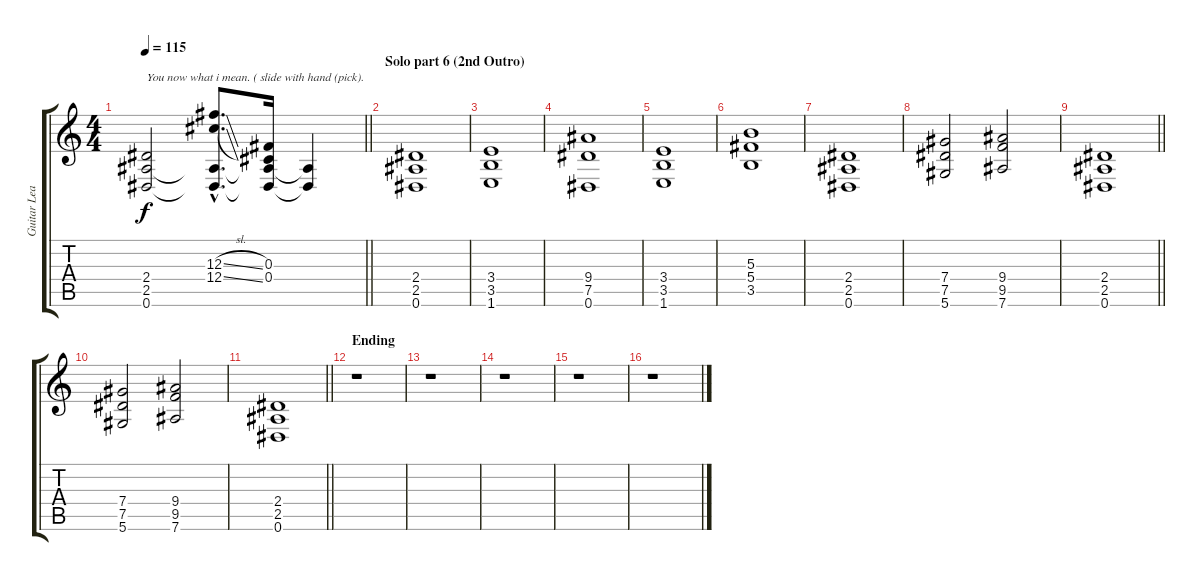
\track ("Guitar Lead 2" "Guitar Lea") {instrument overdrivenguitar}
\staff {score tabs}
\tuning (Eb4 Bb3 Gb3 Db3 Ab2 Eb2) {hide}
\ts (4 4)
\tempo 115
\clef g2
\barLineRight lightlight
\ks c
(2.4 2.5 0.6).2{txt "You now what i mean. ( slide with hand (pick)." dy f} (12.3{sl hac} 12.4{sl hac} 2.5{hac t} 0.6{hac t}).8{d} (0.3 0.4 2.5{t} 0.6{t}).16 (2.5{t} 0.6{t}).4 |
\section ("" "Solo part 6 (2nd Outro)")
(2.4 2.5 0.6).1{volume 12} |
(3.4 3.5 1.6).1 |
(9.4 7.5 0.6).1 |
(3.4 3.5 1.6).1 |
(5.3 5.4 3.5).1 |
(2.4 2.5 0.6).1 |
(7.4 7.5 5.6).2 (9.4 9.5 7.6).2 |
\barLineRight lightlight
(2.4 2.5 0.6).1 |
(7.4 7.5 5.6).2 (9.4 9.5 7.6).2 |
\barLineRight lightlight
(2.4 2.5 0.6).1 |
\section ("" "Ending")
r.1 |
r.1 |
r.1 |
r.1 |
r.1
